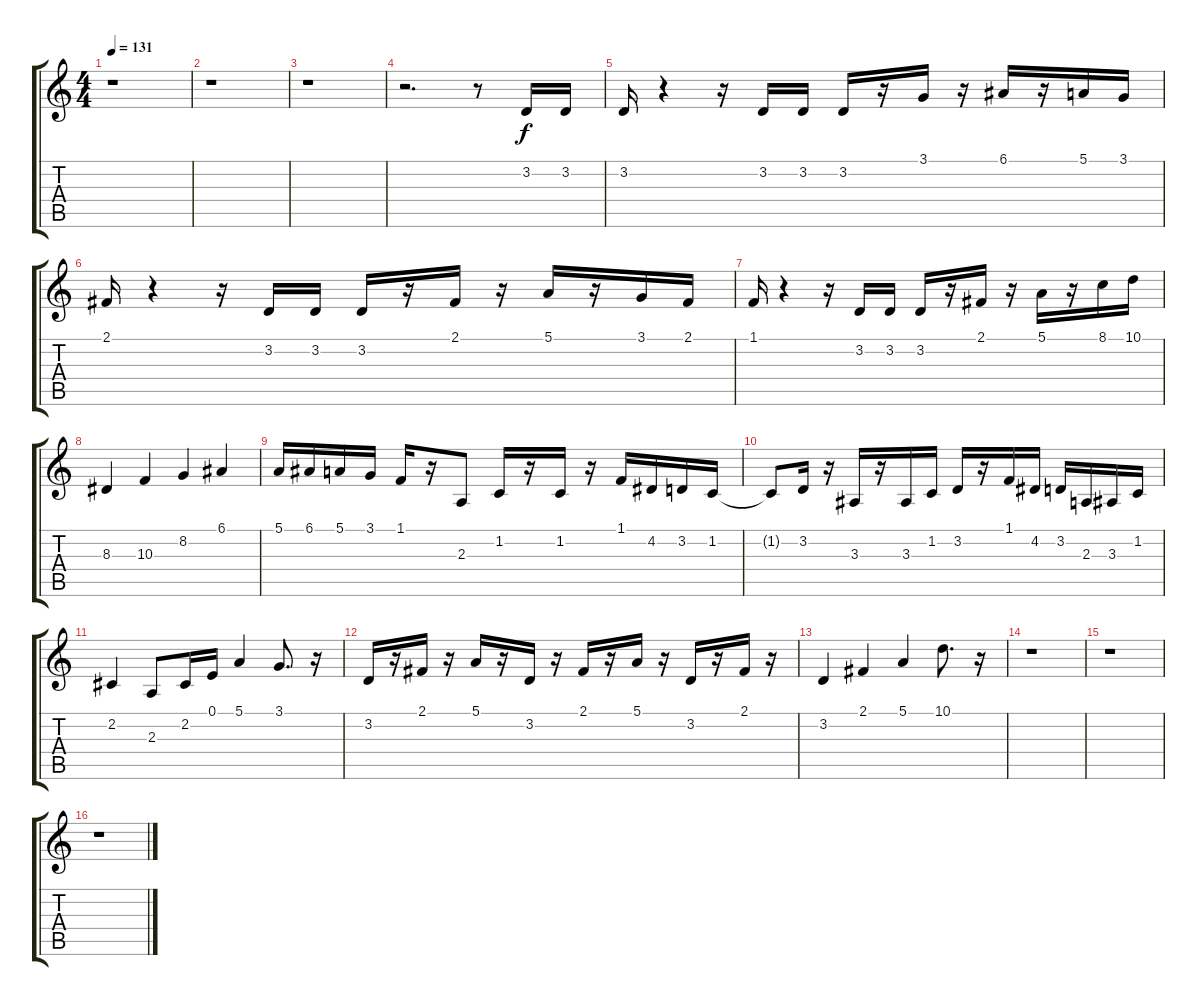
\track "" {instrument lead2sawtooth}
\staff {score tabs}
\tuning (E4 B3 G3 D3 A2 E2) {hide}
\ts (4 4)
\tempo 131
\clef g2
\ks c
r.1{dy f} |
r.1 |
r.1 |
r.2{d} r.8 3.2.16 3.2.16 |
3.2.16 r.4 r.16 3.2.16 3.2.16 3.2.16 r.16 3.1.16 r.16 6.1.16 r.16 5.1.16 3.1.16 |
2.1.16 r.4 r.16 3.2.16 3.2.16 3.2.16 r.16 2.1.16 r.16 5.1.16 r.16 3.1.16 2.1.16 |
1.1.16 r.4 r.16 3.2.16 3.2.16 3.2.16 r.16 2.1.16 r.16 5.1.16 r.16 8.1.16 10.1.16 |
8.3.4 10.3.4 8.2.4 6.1.4 |
5.1.16 6.1.16 5.1.16 3.1.16 1.1.16 r.16 2.3.8 1.2.16 r.16 1.2.16 r.16 1.1.16 4.2.16 3.2.16 1.2.16 |
1.2{t}.8 3.2.16 r.16 3.3.16 r.16 3.3.16 1.2.16 3.2.16 r.16 1.1.16 4.2.16 3.2.16 2.3.16 3.3.16 1.2.16 |
2.2.4 2.3.8 2.2.16 0.1.16 5.1.4 3.1.8{d} r.16 |
3.2.16 r.16 2.1.16 r.16 5.1.16 r.16 3.2.16 r.16 2.1.16 r.16 5.1.16 r.16 3.2.16 r.16 2.1.16 r.16 |
3.2.4 2.1.4 5.1.4 10.1.8{d} r.16 |
r.1 |
r.1 |
r.1
